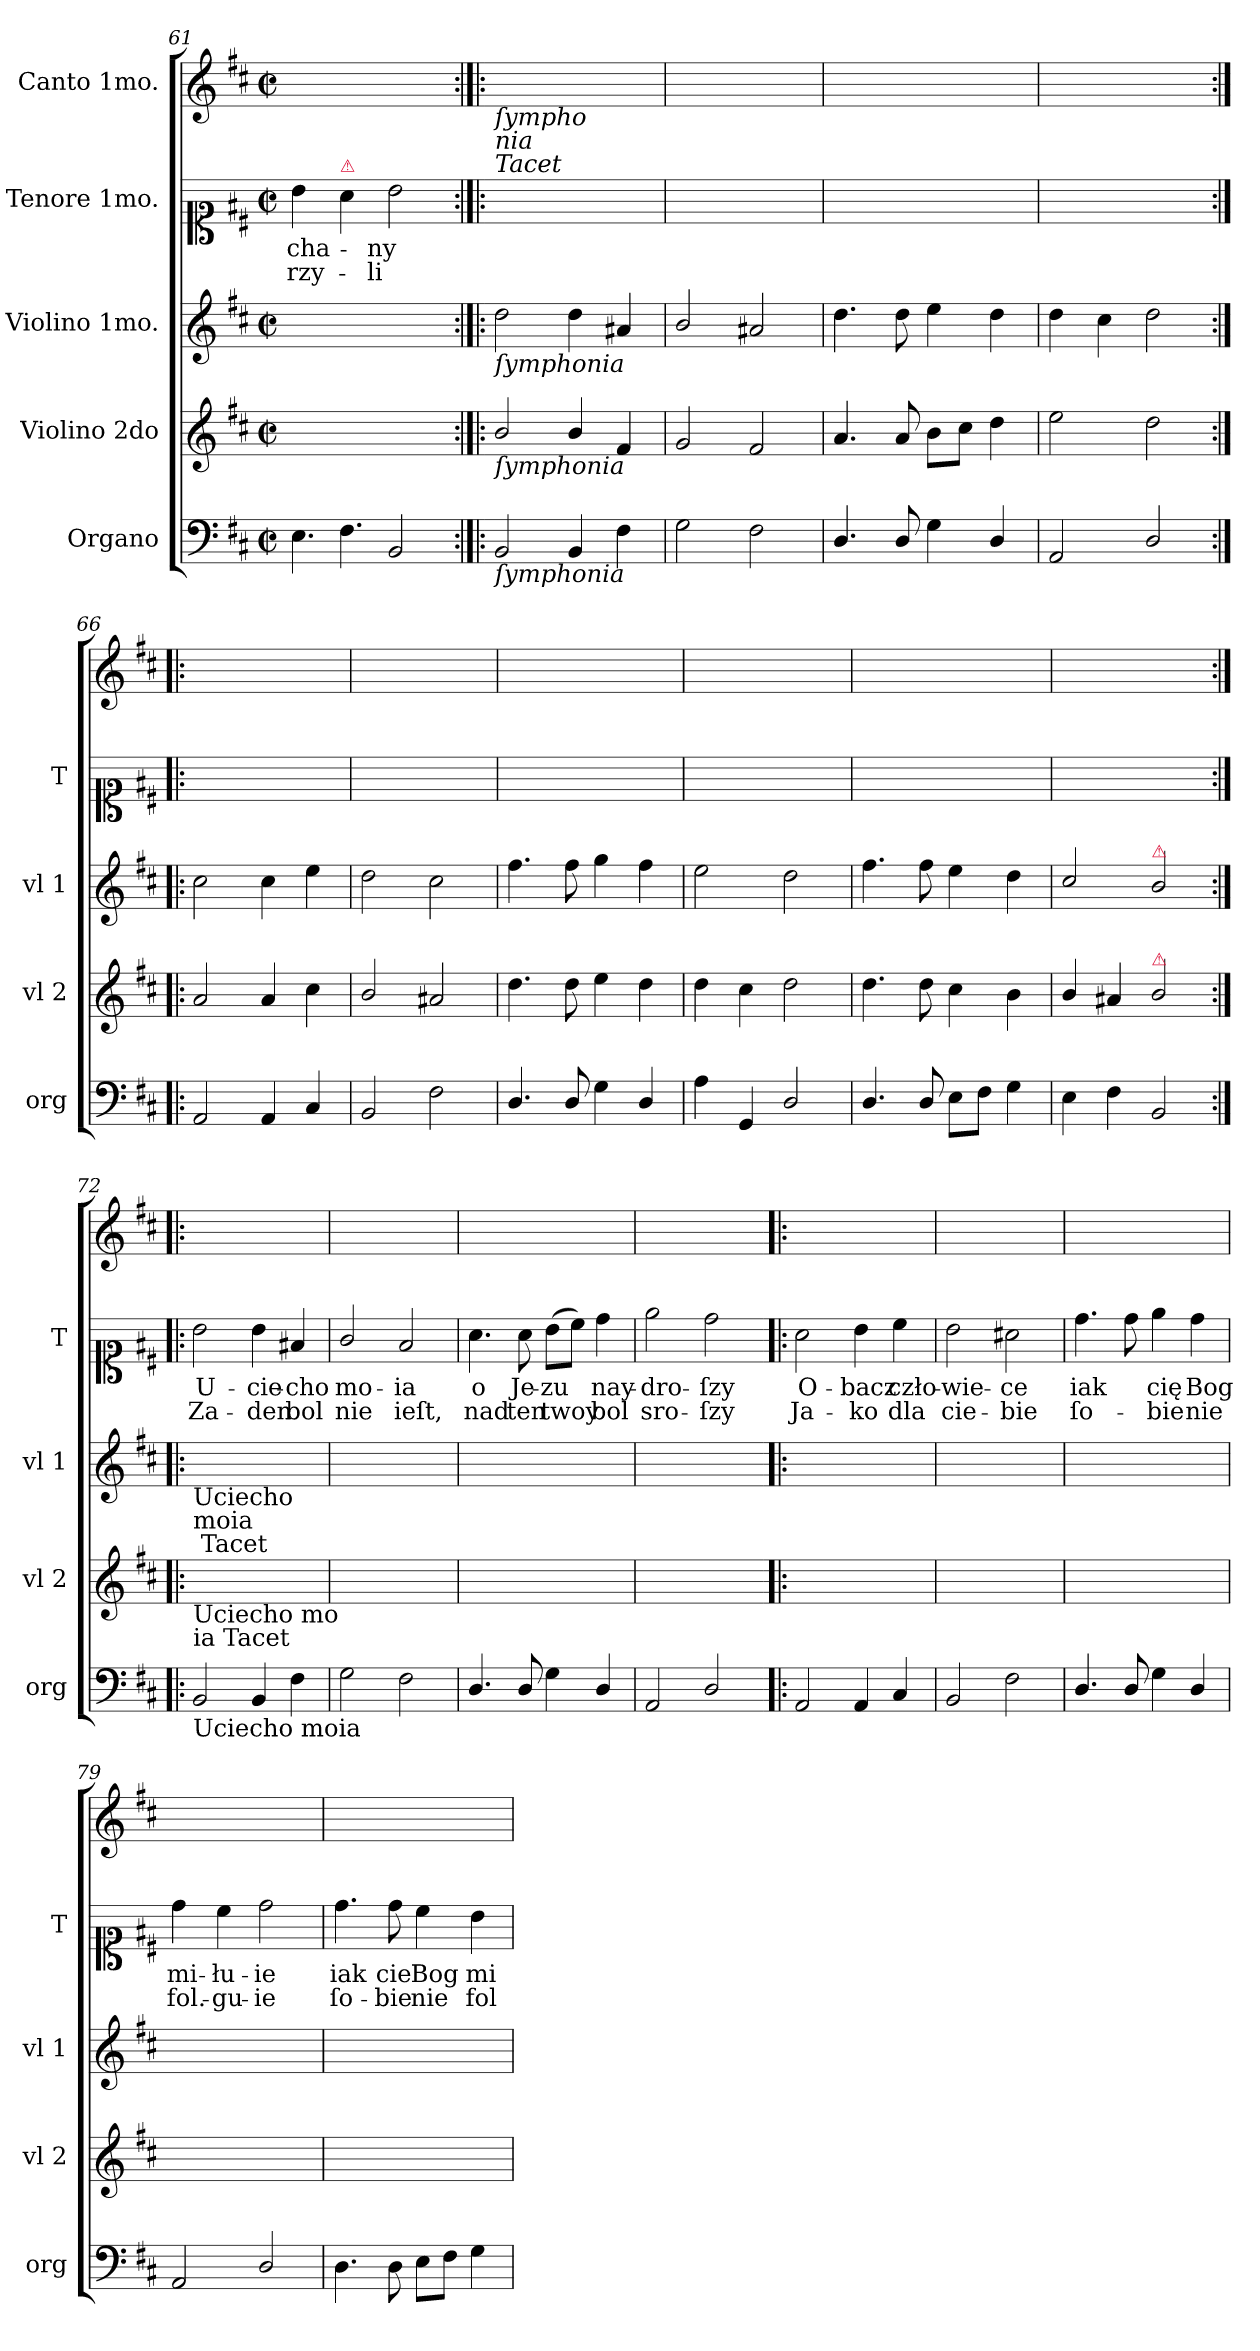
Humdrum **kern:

**kern	**kern	**kern	**kern	**text	**text	**kern
*part5	*part4	*part3	*part2	*part2	*part2	*part1
*staff5	*staff4	*staff3	*staff2	*staff2	*staff2	*staff1
*I"Organo	*I"Violino 2do	*I"Violino 1mo.	*I"Tenore 1mo.	*	*	*I"Canto 1mo.
*I'org	*I'vl 2	*I'vl 1	*I'T	*	*	*
*clefF4	*clefG2	*clefG2	*clefC1	*	*	*clefG2
*k[f#c#]	*k[f#c#]	*k[f#c#]	*k[f#c#]	*	*	*k[f#c#]
*b:	*b:	*b:	*b:	*	*	*b:
*M2/2	*M2/2	*M2/2	*M2/2	*	*	*M2/2
*met(c|)	*met(c|)	*met(c|)	*met(c|)	*	*	*met(c|)
=61	=61	=61	=61	=61	=61	=61
!LO:N:vis=4.	!	!	!	!	!	!
4E\	1ryy	1ryy	4b\	-cha-	-rzy-	1ryy
!	!	!	!LO:TX:a:color=crimson:t=⚠	!	!	!
!LO:N:vis=4.	!	!	!	!	!	!
4F#\	.	.	4a\	.	.	.
2BB/	.	.	2b\	-ny	-li	.
=62:|!|:	=62:|!|:	=62:|!|:	=62:|!|:	=62:|!|:	=62:|!|:	=62:|!|:
!	!	!	!LO:TX:a:i:t=ſympho\nnia\nTacet	!	!	!
!	!	!LO:TX:b:i:t=ſymphonia	!	!	!	!
!	!LO:TX:b:i:t=ſymphonia	!	!	!	!	!
!LO:TX:b:i:t=ſymphonia	!	!	!	!	!	!
2BB/	2b/	2dd\	1ryy	.	.	1ryy
4BB/	4b/	4dd\	.	.	.	.
4F#\	4f#/	4a#X/	.	.	.	.
=63	=63	=63	=63	=63	=63	=63
2G\	2g/	2b/	1ryy	.	.	1ryy
2F#\	2f#/	2a#X/	.	.	.	.
=64	=64	=64	=64	=64	=64	=64
4.D/	4.a/	4.dd\	1ryy	.	.	1ryy
8D/	8a/	8dd\	.	.	.	.
4G\	8b\L	4ee\	.	.	.	.
.	8cc#\J	.	.	.	.	.
4D/	4dd\	4dd\	.	.	.	.
=65	=65	=65	=65	=65	=65	=65
2AA/	2ee\	4dd\	1ryy	.	.	1ryy
.	.	4cc#\	.	.	.	.
2D/	2dd\	2dd\	.	.	.	.
=66:|!|:	=66:|!|:	=66:|!|:	=66:|!|:	=66:|!|:	=66:|!|:	=66:|!|:
2AA/	2a/	2cc#\	1ryy	.	.	1ryy
4AA/	4a/	4cc#\	.	.	.	.
4C#/	4cc#\	4ee\	.	.	.	.
=67	=67	=67	=67	=67	=67	=67
2BB/	2b/	2dd\	1ryy	.	.	1ryy
2F#\	2a#X/	2cc#\	.	.	.	.
=68	=68	=68	=68	=68	=68	=68
4.D/	4.dd\	4.ff#\	1ryy	.	.	1ryy
8D/	8dd\	8ff#\	.	.	.	.
4G\	4ee\	4gg\	.	.	.	.
4D/	4dd\	4ff#\	.	.	.	.
=69	=69	=69	=69	=69	=69	=69
4A\	4dd\	2ee\	1ryy	.	.	1ryy
4GG/	4cc#\	.	.	.	.	.
2D/	2dd\	2dd\	.	.	.	.
=70	=70	=70	=70	=70	=70	=70
4.D/	4.dd\	4.ff#\	1ryy	.	.	1ryy
8D/	8dd\	8ff#\	.	.	.	.
8E\L	4cc#\	4ee\	.	.	.	.
8F#\J	.	.	.	.	.	.
4G\	4b\	4dd\	.	.	.	.
=71	=71	=71	=71	=71	=71	=71
4E\	4b/	2cc#/	1ryy	.	.	1ryy
4F#\	4a#X/	.	.	.	.	.
!	!	!LO:TX:a:color=crimson:t=⚠	!	!	!	!
!	!LO:TX:a:color=crimson:t=⚠	!	!	!	!	!
2BB/	2b/	2b/	.	.	.	.
=72:|!|:	=72:|!|:	=72:|!|:	=72:|!|:	=72:|!|:	=72:|!|:	=72:|!|:
!	!	!LO:TX:b:t=Uciecho\nmoia\n Tacet	!	!	!	!
!	!LO:TX:b:t=Uciecho mo\nia Tacet	!	!	!	!	!
!LO:TX:b:t=Uciecho moia	!	!	!	!	!	!
2BB/	1ryy	1ryy	2b\	U-	Za-	1ryy
4BB/	.	.	4b\	-cie-	-den	.
4F#\	.	.	4f#X/	-cho	bol	.
=73	=73	=73	=73	=73	=73	=73
2G\	1ryy	1ryy	2g/	mo-	nie	1ryy
2F#\	.	.	2f#/	-ia	ieſt,	.
=74	=74	=74	=74	=74	=74	=74
4.D/	1ryy	1ryy	4.a\	o	nad	1ryy
8D/	.	.	8a\	Je-	ten	.
4G\	.	.	(8b\L	-zu	twoy	.
.	.	.	8cc#\J)	.	.	.
4D/	.	.	4dd\	nay-	bol	.
=75	=75	=75	=75	=75	=75	=75
2AA/	1ryy	1ryy	2ee\	-dro-	sro-	1ryy
2D/	.	.	2dd\	-ſzy	-ſzy	.
=76!|:	=76!|:	=76!|:	=76!|:	=76!|:	=76!|:	=76!|:
2AA/	1ryy	1ryy	2a\	O-	Ja-	1ryy
4AA/	.	.	4b\	-bacz	-ko	.
4C#/	.	.	4cc#\	czło-	dla	.
=77	=77	=77	=77	=77	=77	=77
2BB/	1ryy	1ryy	2b\	-wie-	cie-	1ryy
2F#\	.	.	2a#X\	-ce	-bie	.
=78	=78	=78	=78	=78	=78	=78
4.D/	1ryy	1ryy	4.dd\	iak	ſo-	1ryy
8D/	.	.	8dd\	.	.	.
4G\	.	.	4ee\	cię	-bie	.
4D/	.	.	4dd\	Bog	nie	.
=79	=79	=79	=79	=79	=79	=79
2AA/	1ryy	1ryy	4dd\	mi-	fol.-	1ryy
.	.	.	4cc#\	-łu-	-gu-	.
2D/	.	.	2dd\	-ie	-ie	.
=80	=80	=80	=80	=80	=80	=80
4.D\	1ryy	1ryy	4.dd\	iak	ſo-	1ryy
8D\	.	.	8dd\	cie	-bie	.
8E\L	.	.	4cc#\	Bog	nie	.
8F#\J	.	.	.	.	.	.
4G\	.	.	4b\	mi-	fol-	.
=	=	=	=	=	=	=
*-	*-	*-	*-	*-	*-	*-
